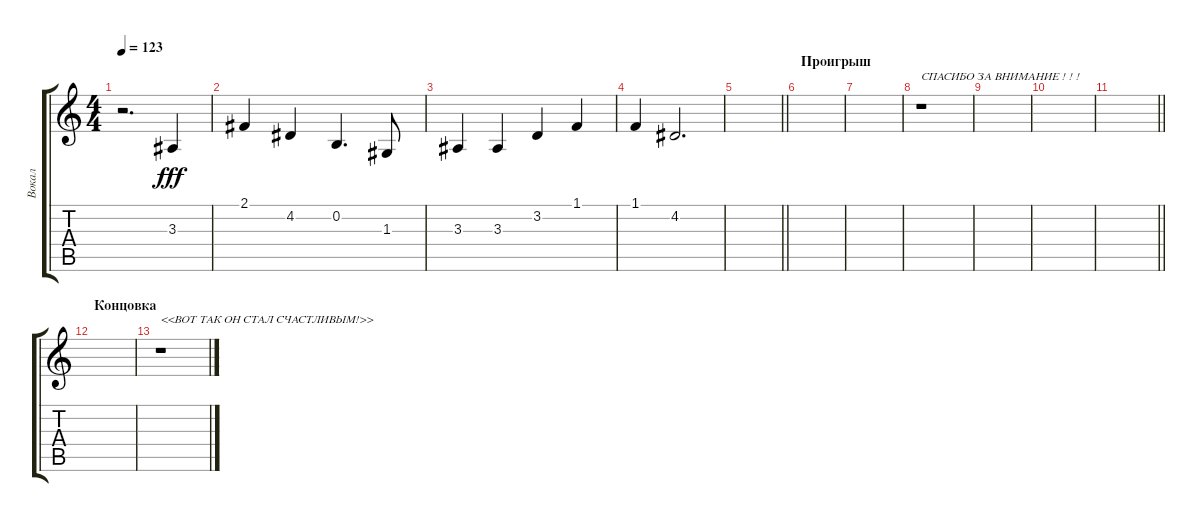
\track ("Вокал" "Вокал") {instrument lead6voice}
\staff {score tabs}
\tuning (E4 B3 G3 D3 A2 E2) {hide}
\ts (4 4)
\tempo 123
\clef g2
\ks c
r.2{d dy fff} 3.3.4 |
2.1.4 4.2.4 0.2.4{d} 1.3.8 |
3.3.4 3.3.4 3.2.4 1.1.4 |
1.1.4 4.2.2{d} |
\barLineRight lightlight
|
\section ("" "Проигрыш")
|
|
r.1{txt "СПАСИБО ЗА ВНИМАНИЕ ! ! !"} |
|
|
\barLineRight lightlight
|
\section ("" "Концовка")
|
r.1{txt "<<ВОТ ТАК ОН СТАЛ СЧАСТЛИВЫМ!>>"}
